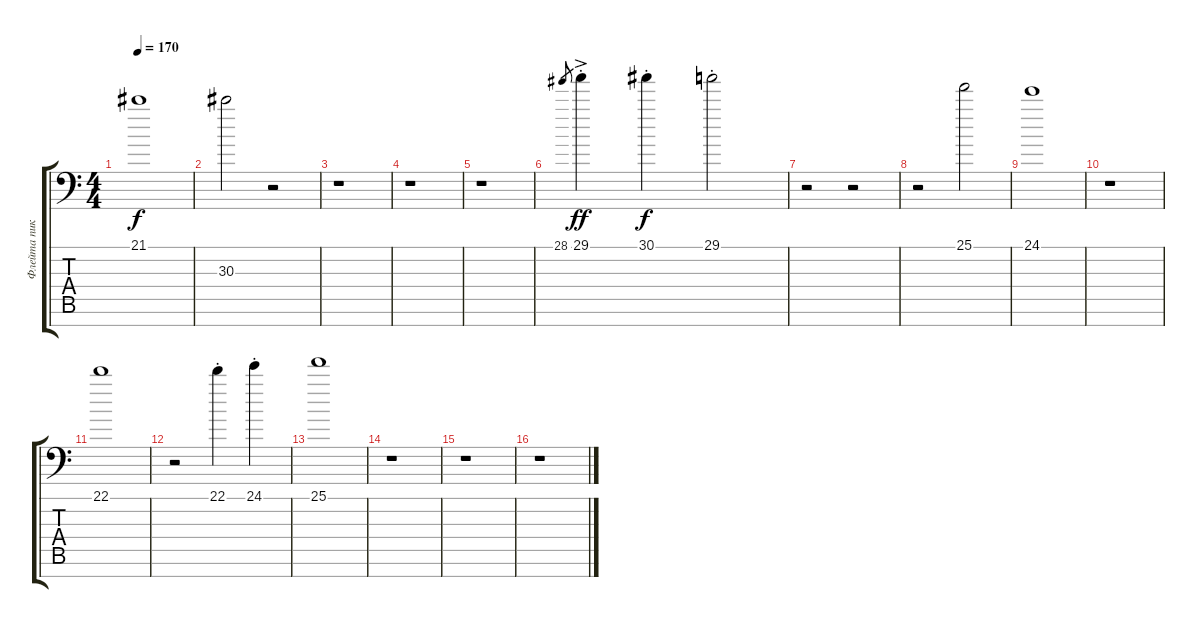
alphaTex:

\track ("Флейта пиколо" "Флейта пик") {instrument piccolo}
\staff {score tabs}
\tuning (E4 B3 G3 D3 A2 E2 C-1) {hide}
\ts (4 4)
\tempo 170
\clef f4
\ks c
21.1.1{dy f} |
30.3.2 r.2 |
r.1 |
r.1 |
r.1 |
28.1.8{gr} 29.1{ac st}.4{dy ff} 30.1{st}.4{dy f} 29.1{st}.2 |
r.2 r.2 |
r.2 25.1.2 |
24.1.1 |
r.1 |
22.1.1 |
r.2 22.1{st}.4 24.1{st}.4 |
25.1.1 |
r.1 |
r.1 |
r.1
